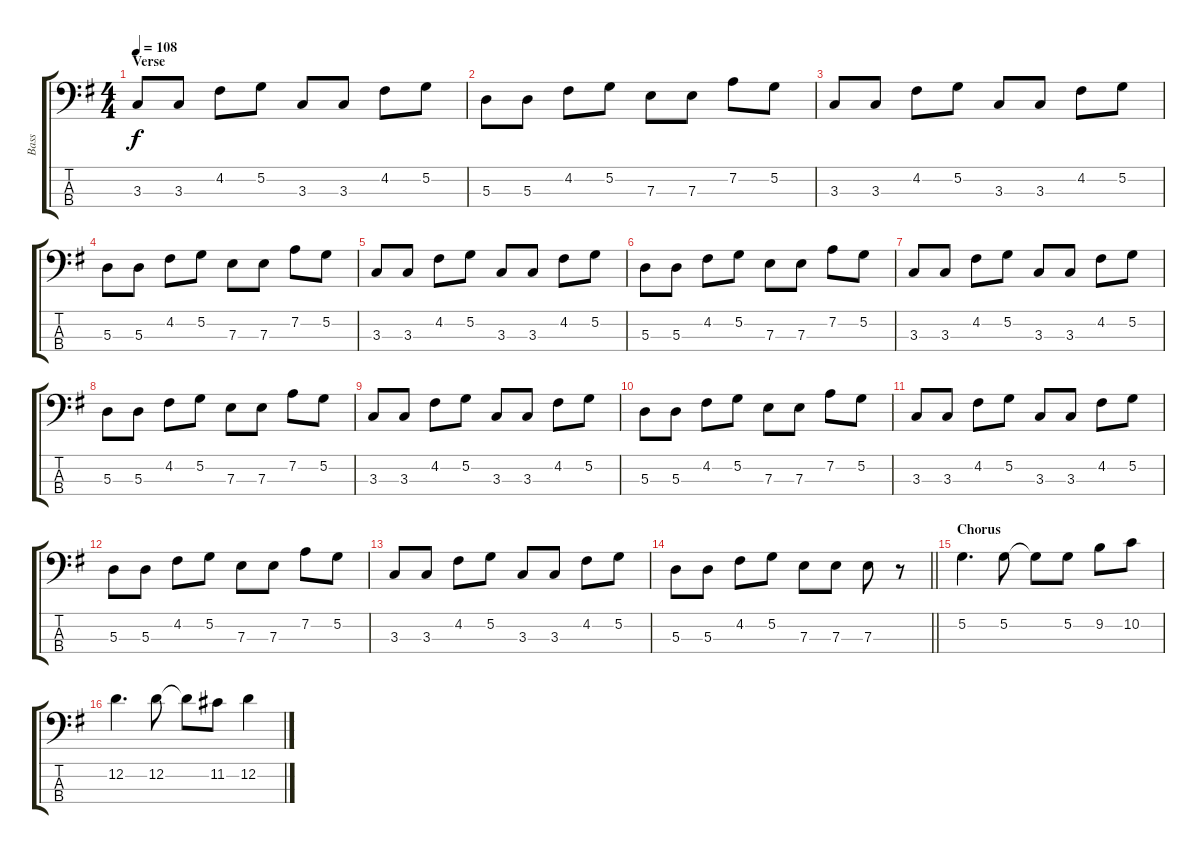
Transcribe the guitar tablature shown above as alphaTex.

\track ("Bass" "Bass") {instrument electricbassfinger}
\staff {score tabs}
\tuning (G2 D2 A1 E1) {hide}
\ts (4 4)
\section ("" "Verse")
\tempo 108
\clef f4
\ks g
3.3.8{dy f} 3.3.8 4.2.8 5.2.8 3.3.8 3.3.8 4.2.8 5.2.8 |
5.3.8 5.3.8 4.2.8 5.2.8 7.3.8 7.3.8 7.2.8 5.2.8 |
3.3.8 3.3.8 4.2.8 5.2.8 3.3.8 3.3.8 4.2.8 5.2.8 |
5.3.8 5.3.8 4.2.8 5.2.8 7.3.8 7.3.8 7.2.8 5.2.8 |
3.3.8 3.3.8 4.2.8 5.2.8 3.3.8 3.3.8 4.2.8 5.2.8 |
5.3.8 5.3.8 4.2.8 5.2.8 7.3.8 7.3.8 7.2.8 5.2.8 |
3.3.8 3.3.8 4.2.8 5.2.8 3.3.8 3.3.8 4.2.8 5.2.8 |
5.3.8 5.3.8 4.2.8 5.2.8 7.3.8 7.3.8 7.2.8 5.2.8 |
3.3.8 3.3.8 4.2.8 5.2.8 3.3.8 3.3.8 4.2.8 5.2.8 |
5.3.8 5.3.8 4.2.8 5.2.8 7.3.8 7.3.8 7.2.8 5.2.8 |
3.3.8 3.3.8 4.2.8 5.2.8 3.3.8 3.3.8 4.2.8 5.2.8 |
5.3.8 5.3.8 4.2.8 5.2.8 7.3.8 7.3.8 7.2.8 5.2.8 |
3.3.8 3.3.8 4.2.8 5.2.8 3.3.8 3.3.8 4.2.8 5.2.8 |
\barLineRight lightlight
5.3.8 5.3.8 4.2.8 5.2.8 7.3.8 7.3.8 7.3.8 r.8 |
\section ("" "Chorus")
5.2.4{d} 5.2.8 5.2{t}.8 5.2.8 9.2.8 10.2.8 |
12.2.4{d} 12.2.8 12.2{t}.8 11.2.8 12.2.4
